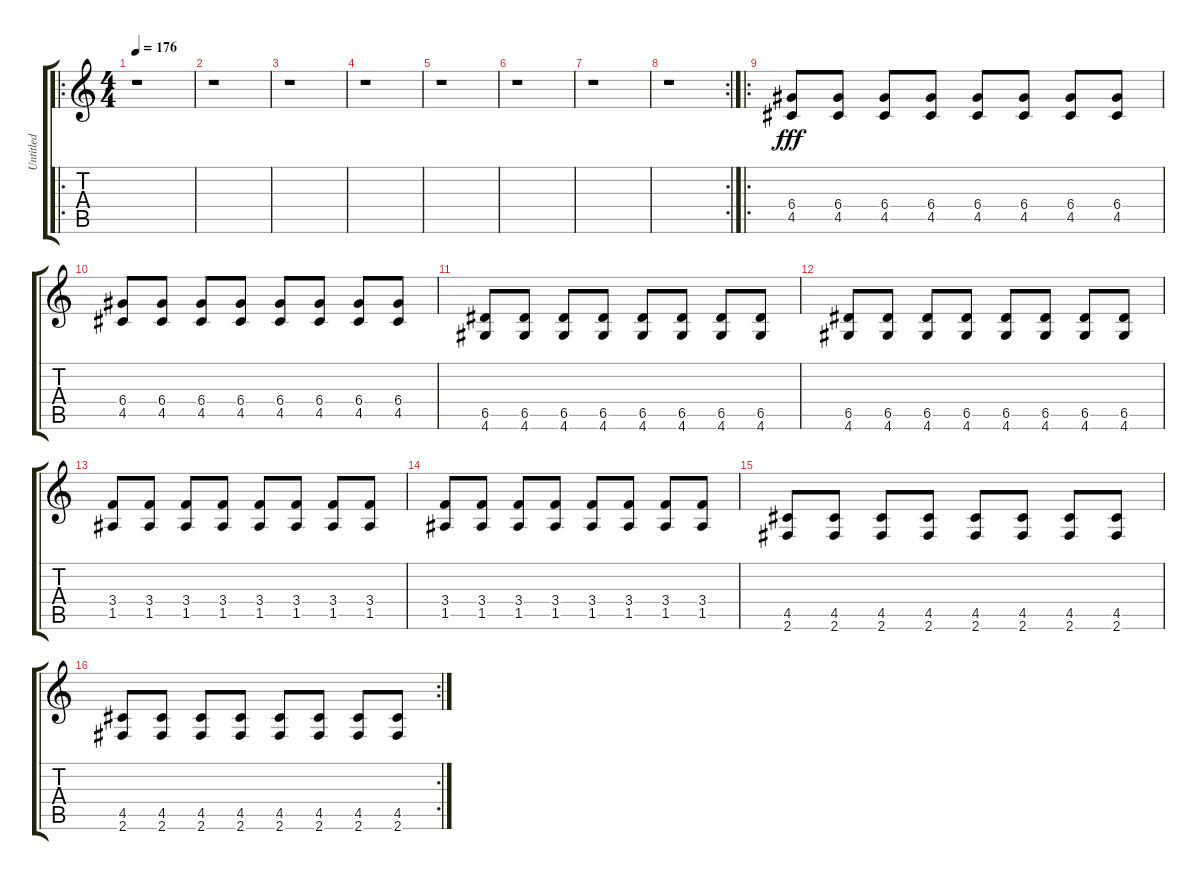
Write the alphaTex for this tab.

\track ("Untitled" "Untitled") {instrument distortionguitar}
\staff {score tabs}
\tuning (E4 B3 G3 D3 A2 E2) {hide}
\ro
\ts (4 4)
\tempo 176
\clef g2
\ks c
r.1{dy f} |
r.1 |
r.1 |
r.1 |
r.1 |
r.1 |
r.1 |
\rc 2
r.1 |
\ro
(6.4 4.5).8{dy fff} (6.4 4.5).8 (6.4 4.5).8 (6.4 4.5).8 (6.4 4.5).8 (6.4 4.5).8 (6.4 4.5).8 (6.4 4.5).8 |
(6.4 4.5).8 (6.4 4.5).8 (6.4 4.5).8 (6.4 4.5).8 (6.4 4.5).8 (6.4 4.5).8 (6.4 4.5).8 (6.4 4.5).8 |
(6.5 4.6).8 (6.5 4.6).8 (6.5 4.6).8 (6.5 4.6).8 (6.5 4.6).8 (6.5 4.6).8 (6.5 4.6).8 (6.5 4.6).8 |
(6.5 4.6).8 (6.5 4.6).8 (6.5 4.6).8 (6.5 4.6).8 (6.5 4.6).8 (6.5 4.6).8 (6.5 4.6).8 (6.5 4.6).8 |
(3.4 1.5).8 (3.4 1.5).8 (3.4 1.5).8 (3.4 1.5).8 (3.4 1.5).8 (3.4 1.5).8 (3.4 1.5).8 (3.4 1.5).8 |
(3.4 1.5).8 (3.4 1.5).8 (3.4 1.5).8 (3.4 1.5).8 (3.4 1.5).8 (3.4 1.5).8 (3.4 1.5).8 (3.4 1.5).8 |
(4.5 2.6).8 (4.5 2.6).8 (4.5 2.6).8 (4.5 2.6).8 (4.5 2.6).8 (4.5 2.6).8 (4.5 2.6).8 (4.5 2.6).8 |
\rc 2
(4.5 2.6).8 (4.5 2.6).8 (4.5 2.6).8 (4.5 2.6).8 (4.5 2.6).8 (4.5 2.6).8 (4.5 2.6).8 (4.5 2.6).8
